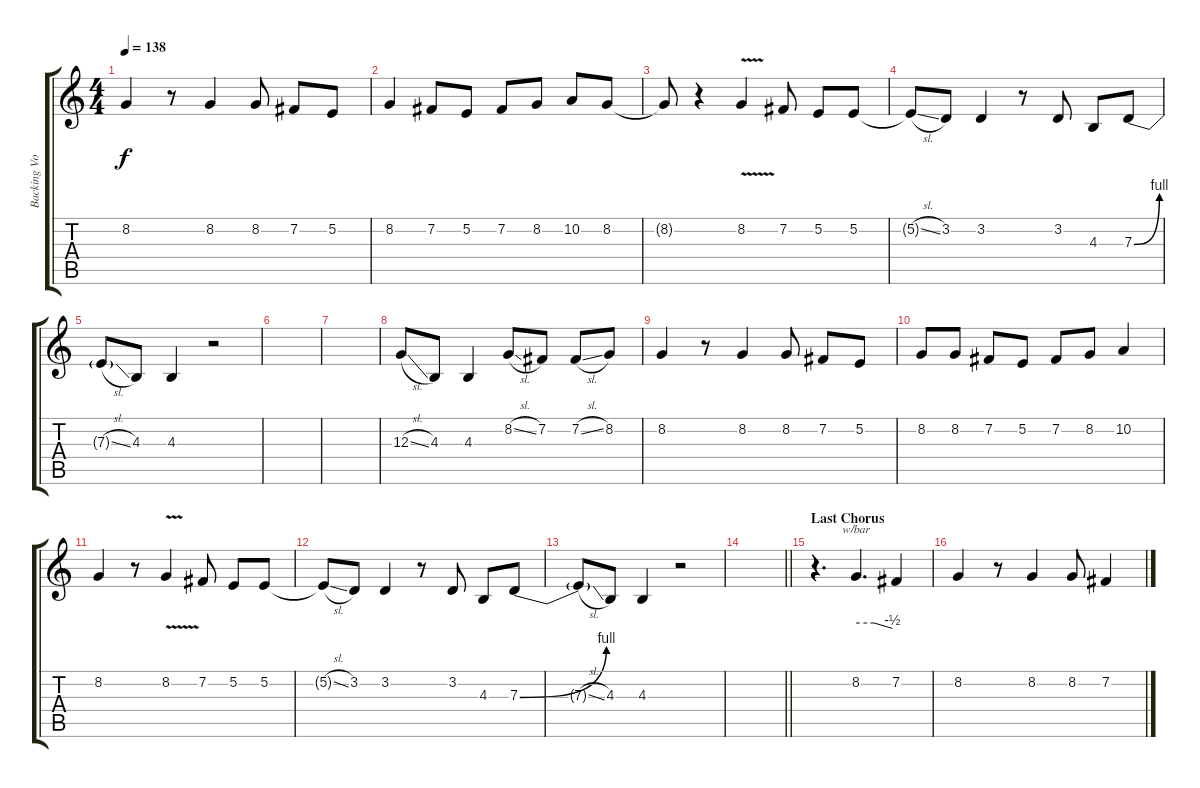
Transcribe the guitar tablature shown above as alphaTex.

\track ("Backing Voice" "Backing Vo") {instrument clarinet}
\staff {score tabs}
\tuning (E4 B3 G3 D3 A2 D2) {hide}
\ts (4 4)
\tempo 138
\clef g2
\ks c
8.2.4{dy f} r.8 8.2.4 8.2.8 7.2.8 5.2.8 |
8.2.4 7.2.8 5.2.8 7.2.8 8.2.8 10.2.8 8.2.8 |
8.2{t}.8 r.4 8.2{v}.4 7.2.8 5.2.8 5.2.8 |
5.2{sl t}.8 3.2.8 3.2.4 r.8 3.2.8 4.3.8 7.3{be (bend 0 0 60 4)}.8 |
7.3{sl t}.8 4.3.8 4.3.4 r.2 |
|
|
12.3{sl}.8 4.3.8 4.3.4 8.2{sl}.8 7.2.8 7.2{sl}.8 8.2.8 |
8.2.4 r.8 8.2.4 8.2.8 7.2.8 5.2.8 |
8.2.8 8.2.8 7.2.8 5.2.8 7.2.8 8.2.8 10.2.4 |
8.2.4 r.8 8.2{v}.4 7.2.8 5.2.8 5.2.8 |
5.2{sl t}.8 3.2.8 3.2.4 r.8 3.2.8 4.3.8 7.3{be (bend 0 0 60 4)}.8 |
7.3{sl t}.8 4.3.8 4.3.4 r.2 |
\barLineRight lightlight
|
\section ("" "Last Chorus")
r.4{d} 8.2.4{d tbe (custom default 0 0 30 0 60 -2)} 7.2.4 |
8.2.4 r.8 8.2.4 8.2.8 7.2.4
